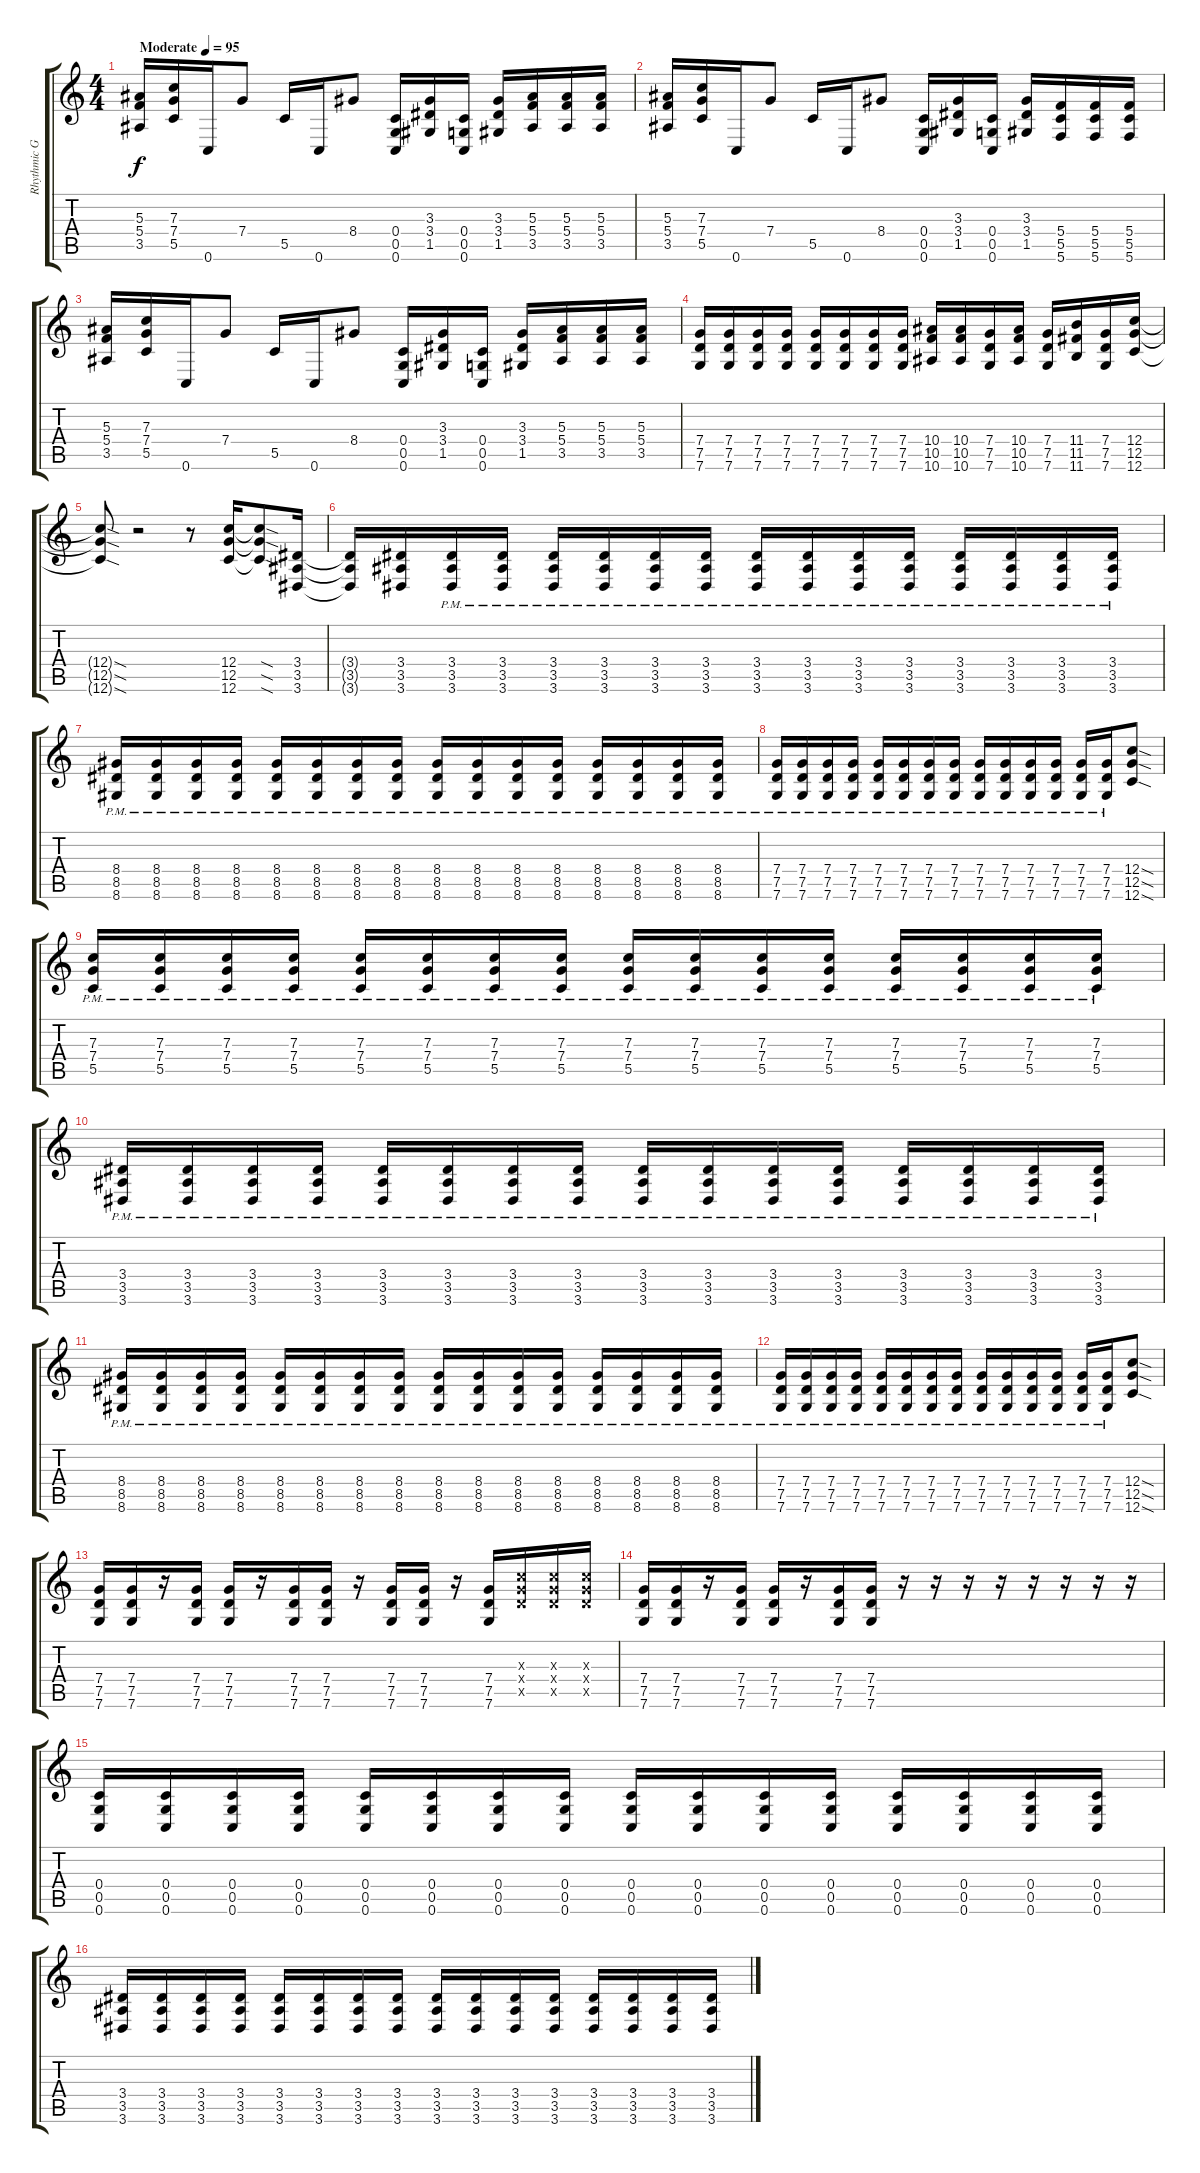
\track ("Rhythmic Guitar" "Rhythmic G") {instrument distortionguitar}
\staff {score tabs}
\tuning (D4 A3 F3 C3 G2 C2) {hide}
\ts (4 4)
\tempo (95 "Moderate")
\clef g2
\ks c
(5.3 5.4 3.5).16{dy f instrument distortionguitar} (7.3 7.4 5.5).16 0.6.16 7.4.8 5.5.16 0.6.16 8.4.8 (0.4 0.5 0.6).16 (3.3 3.4 1.5).16 (0.4 0.5 0.6).16 (3.3 3.4 1.5).16 (5.3 5.4 3.5).16 (5.3 5.4 3.5).16 (5.3 5.4 3.5).16 |
(5.3 5.4 3.5).16 (7.3 7.4 5.5).16 0.6.16 7.4.8 5.5.16 0.6.16 8.4.8 (0.4 0.5 0.6).16 (3.3 3.4 1.5).16 (0.4 0.5 0.6).16 (3.3 3.4 1.5).16 (5.4 5.5 5.6).16 (5.4 5.5 5.6).16 (5.4 5.5 5.6).16 |
(5.3 5.4 3.5).16 (7.3 7.4 5.5).16 0.6.16 7.4.8 5.5.16 0.6.16 8.4.8 (0.4 0.5 0.6).16 (3.3 3.4 1.5).16 (0.4 0.5 0.6).16 (3.3 3.4 1.5).16 (5.3 5.4 3.5).16 (5.3 5.4 3.5).16 (5.3 5.4 3.5).16 |
(7.4 7.5 7.6).16 (7.4 7.5 7.6).16 (7.4 7.5 7.6).16 (7.4 7.5 7.6).16 (7.4 7.5 7.6).16 (7.4 7.5 7.6).16 (7.4 7.5 7.6).16 (7.4 7.5 7.6).16 (10.4 10.5 10.6).16 (10.4 10.5 10.6).16 (7.4 7.5 7.6).16 (10.4 10.5 10.6).16 (7.4 7.5 7.6).16 (11.4 11.5 11.6).16 (7.4 7.5 7.6).16 (12.4 12.5 12.6).16 |
(12.4{sod t} 12.5{sod t} 12.6{sod t}).8 r.2 r.8 (12.4 12.5 12.6).16 (12.4{sod t} 12.5{sod t} 12.6{sod t}).8 (3.4 3.5 3.6).16 |
(3.4{t} 3.5{t} 3.6{t}).16 (3.4 3.5 3.6).16 (3.4{pm} 3.5{pm} 3.6{pm}).16 (3.4{pm} 3.5{pm} 3.6{pm}).16 (3.4{pm} 3.5{pm} 3.6{pm}).16 (3.4{pm} 3.5{pm} 3.6{pm}).16 (3.4{pm} 3.5{pm} 3.6{pm}).16 (3.4{pm} 3.5{pm} 3.6{pm}).16 (3.4{pm} 3.5{pm} 3.6{pm}).16 (3.4{pm} 3.5{pm} 3.6{pm}).16 (3.4{pm} 3.5{pm} 3.6{pm}).16 (3.4{pm} 3.5{pm} 3.6{pm}).16 (3.4{pm} 3.5{pm} 3.6{pm}).16 (3.4{pm} 3.5{pm} 3.6{pm}).16 (3.4{pm} 3.5{pm} 3.6{pm}).16 (3.4{pm} 3.5{pm} 3.6{pm}).16 |
(8.4{pm} 8.5{pm} 8.6{pm}).16 (8.4{pm} 8.5{pm} 8.6{pm}).16 (8.4{pm} 8.5{pm} 8.6{pm}).16 (8.4{pm} 8.5{pm} 8.6{pm}).16 (8.4{pm} 8.5{pm} 8.6{pm}).16 (8.4{pm} 8.5{pm} 8.6{pm}).16 (8.4{pm} 8.5{pm} 8.6{pm}).16 (8.4{pm} 8.5{pm} 8.6{pm}).16 (8.4{pm} 8.5{pm} 8.6{pm}).16 (8.4{pm} 8.5{pm} 8.6{pm}).16 (8.4{pm} 8.5{pm} 8.6{pm}).16 (8.4{pm} 8.5{pm} 8.6{pm}).16 (8.4{pm} 8.5{pm} 8.6{pm}).16 (8.4{pm} 8.5{pm} 8.6{pm}).16 (8.4{pm} 8.5{pm} 8.6{pm}).16 (8.4{pm} 8.5{pm} 8.6{pm}).16 |
(7.4{pm} 7.5{pm} 7.6{pm}).16 (7.4{pm} 7.5{pm} 7.6{pm}).16 (7.4{pm} 7.5{pm} 7.6{pm}).16 (7.4{pm} 7.5{pm} 7.6{pm}).16 (7.4{pm} 7.5{pm} 7.6{pm}).16 (7.4{pm} 7.5{pm} 7.6{pm}).16 (7.4{pm} 7.5{pm} 7.6{pm}).16 (7.4{pm} 7.5{pm} 7.6{pm}).16 (7.4{pm} 7.5{pm} 7.6{pm}).16 (7.4{pm} 7.5{pm} 7.6{pm}).16 (7.4{pm} 7.5{pm} 7.6{pm}).16 (7.4{pm} 7.5{pm} 7.6{pm}).16 (7.4{pm} 7.5{pm} 7.6{pm}).16 (7.4{pm} 7.5{pm} 7.6{pm}).16 (12.4{sod} 12.5{sod} 12.6{sod}).8 |
(7.3{pm} 7.4{pm} 5.5{pm}).16 (7.3{pm} 7.4{pm} 5.5{pm}).16 (7.3{pm} 7.4{pm} 5.5{pm}).16 (7.3{pm} 7.4{pm} 5.5{pm}).16 (7.3{pm} 7.4{pm} 5.5{pm}).16 (7.3{pm} 7.4{pm} 5.5{pm}).16 (7.3{pm} 7.4{pm} 5.5{pm}).16 (7.3{pm} 7.4{pm} 5.5{pm}).16 (7.3{pm} 7.4{pm} 5.5{pm}).16 (7.3{pm} 7.4{pm} 5.5{pm}).16 (7.3{pm} 7.4{pm} 5.5{pm}).16 (7.3{pm} 7.4{pm} 5.5{pm}).16 (7.3{pm} 7.4{pm} 5.5{pm}).16 (7.3{pm} 7.4{pm} 5.5{pm}).16 (7.3{pm} 7.4{pm} 5.5{pm}).16 (7.3{pm} 7.4{pm} 5.5{pm}).16 |
(3.4{pm} 3.5{pm} 3.6{pm}).16 (3.4{pm} 3.5{pm} 3.6{pm}).16 (3.4{pm} 3.5{pm} 3.6{pm}).16 (3.4{pm} 3.5{pm} 3.6{pm}).16 (3.4{pm} 3.5{pm} 3.6{pm}).16 (3.4{pm} 3.5{pm} 3.6{pm}).16 (3.4{pm} 3.5{pm} 3.6{pm}).16 (3.4{pm} 3.5{pm} 3.6{pm}).16 (3.4{pm} 3.5{pm} 3.6{pm}).16 (3.4{pm} 3.5{pm} 3.6{pm}).16 (3.4{pm} 3.5{pm} 3.6{pm}).16 (3.4{pm} 3.5{pm} 3.6{pm}).16 (3.4{pm} 3.5{pm} 3.6{pm}).16 (3.4{pm} 3.5{pm} 3.6{pm}).16 (3.4{pm} 3.5{pm} 3.6{pm}).16 (3.4{pm} 3.5{pm} 3.6{pm}).16 |
(8.4{pm} 8.5{pm} 8.6{pm}).16 (8.4{pm} 8.5{pm} 8.6{pm}).16 (8.4{pm} 8.5{pm} 8.6{pm}).16 (8.4{pm} 8.5{pm} 8.6{pm}).16 (8.4{pm} 8.5{pm} 8.6{pm}).16 (8.4{pm} 8.5{pm} 8.6{pm}).16 (8.4{pm} 8.5{pm} 8.6{pm}).16 (8.4{pm} 8.5{pm} 8.6{pm}).16 (8.4{pm} 8.5{pm} 8.6{pm}).16 (8.4{pm} 8.5{pm} 8.6{pm}).16 (8.4{pm} 8.5{pm} 8.6{pm}).16 (8.4{pm} 8.5{pm} 8.6{pm}).16 (8.4{pm} 8.5{pm} 8.6{pm}).16 (8.4{pm} 8.5{pm} 8.6{pm}).16 (8.4{pm} 8.5{pm} 8.6{pm}).16 (8.4{pm} 8.5{pm} 8.6{pm}).16 |
(7.4{pm} 7.5{pm} 7.6{pm}).16 (7.4{pm} 7.5{pm} 7.6{pm}).16 (7.4{pm} 7.5{pm} 7.6{pm}).16 (7.4{pm} 7.5{pm} 7.6{pm}).16 (7.4{pm} 7.5{pm} 7.6{pm}).16 (7.4{pm} 7.5{pm} 7.6{pm}).16 (7.4{pm} 7.5{pm} 7.6{pm}).16 (7.4{pm} 7.5{pm} 7.6{pm}).16 (7.4{pm} 7.5{pm} 7.6{pm}).16 (7.4{pm} 7.5{pm} 7.6{pm}).16 (7.4{pm} 7.5{pm} 7.6{pm}).16 (7.4{pm} 7.5{pm} 7.6{pm}).16 (7.4{pm} 7.5{pm} 7.6{pm}).16 (7.4{pm} 7.5{pm} 7.6{pm}).16 (12.4{sod} 12.5{sod} 12.6{sod}).8 |
(7.4 7.5 7.6).16{instrument overdrivenguitar} (7.4 7.5 7.6).16 r.16 (7.4 7.5 7.6).16 (7.4 7.5 7.6).16 r.16 (7.4 7.5 7.6).16 (7.4 7.5 7.6).16 r.16 (7.4 7.5 7.6).16 (7.4 7.5 7.6).16 r.16 (7.4 7.5 7.6).16 (7.3{x} 7.4{x} 7.5{x}).16 (7.3{x} 7.4{x} 7.5{x}).16 (7.3{x} 7.4{x} 7.5{x}).16 |
(7.4 7.5 7.6).16 (7.4 7.5 7.6).16 r.16 (7.4 7.5 7.6).16 (7.4 7.5 7.6).16 r.16 (7.4 7.5 7.6).16 (7.4 7.5 7.6).16 r.16 r.16 r.16 r.16 r.16 r.16 r.16 r.16 |
(0.4 0.5 0.6).16{instrument distortionguitar} (0.4 0.5 0.6).16 (0.4 0.5 0.6).16 (0.4 0.5 0.6).16 (0.4 0.5 0.6).16 (0.4 0.5 0.6).16 (0.4 0.5 0.6).16 (0.4 0.5 0.6).16 (0.4 0.5 0.6).16 (0.4 0.5 0.6).16 (0.4 0.5 0.6).16 (0.4 0.5 0.6).16 (0.4 0.5 0.6).16 (0.4 0.5 0.6).16 (0.4 0.5 0.6).16 (0.4 0.5 0.6).16 |
(3.4 3.5 3.6).16 (3.4 3.5 3.6).16 (3.4 3.5 3.6).16 (3.4 3.5 3.6).16 (3.4 3.5 3.6).16 (3.4 3.5 3.6).16 (3.4 3.5 3.6).16 (3.4 3.5 3.6).16 (3.4 3.5 3.6).16 (3.4 3.5 3.6).16 (3.4 3.5 3.6).16 (3.4 3.5 3.6).16 (3.4 3.5 3.6).16 (3.4 3.5 3.6).16 (3.4 3.5 3.6).16 (3.4 3.5 3.6).16
